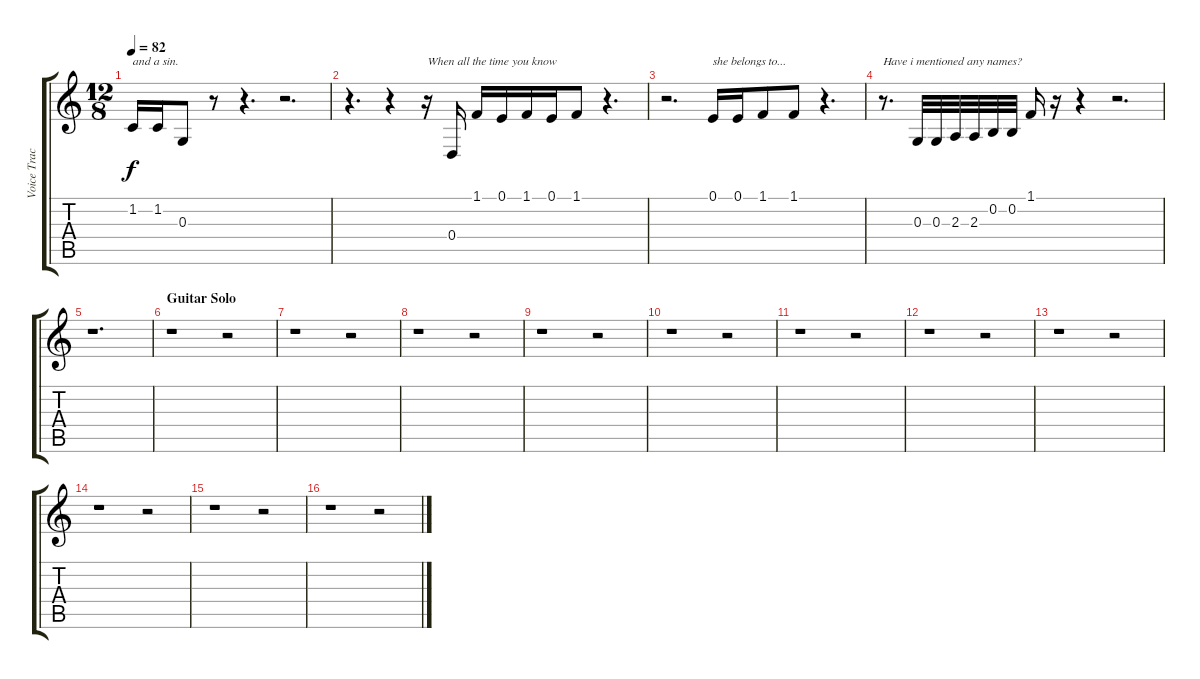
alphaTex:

\track ("Voice Track (Eric Clapton)" "Voice Trac") {instrument tangoaccordion}
\staff {score tabs}
\tuning (E4 B3 G3 D3 A2 E2) {hide}
\ts (12 8)
\tempo 82
\clef g2
\ks c
1.2.16{txt "and a sin." dy f} 1.2.16 0.3.8 r.8 r.4{d} r.2{d} |
r.4{d} r.4 r.16{txt "When all the time you know"} 0.4.16 1.1.16 0.1.16 1.1.16 0.1.16 1.1.8 r.4{d} |
r.2{d} 0.1.16{txt "she belongs to..."} 0.1.16 1.1.8 1.1.8 r.4{d} |
r.8{d txt "Have i mentioned any names?"} 0.3.32 0.3.32 2.3.32 2.3.32 0.2.32 0.2.32 1.1.16 r.16 r.4 r.2{d} |
r.1{d} |
\section ("" "Guitar Solo")
r.1 r.2 |
r.1 r.2 |
r.1 r.2 |
r.1 r.2 |
r.1 r.2 |
r.1 r.2 |
r.1 r.2 |
r.1 r.2 |
r.1 r.2 |
r.1 r.2 |
r.1 r.2
